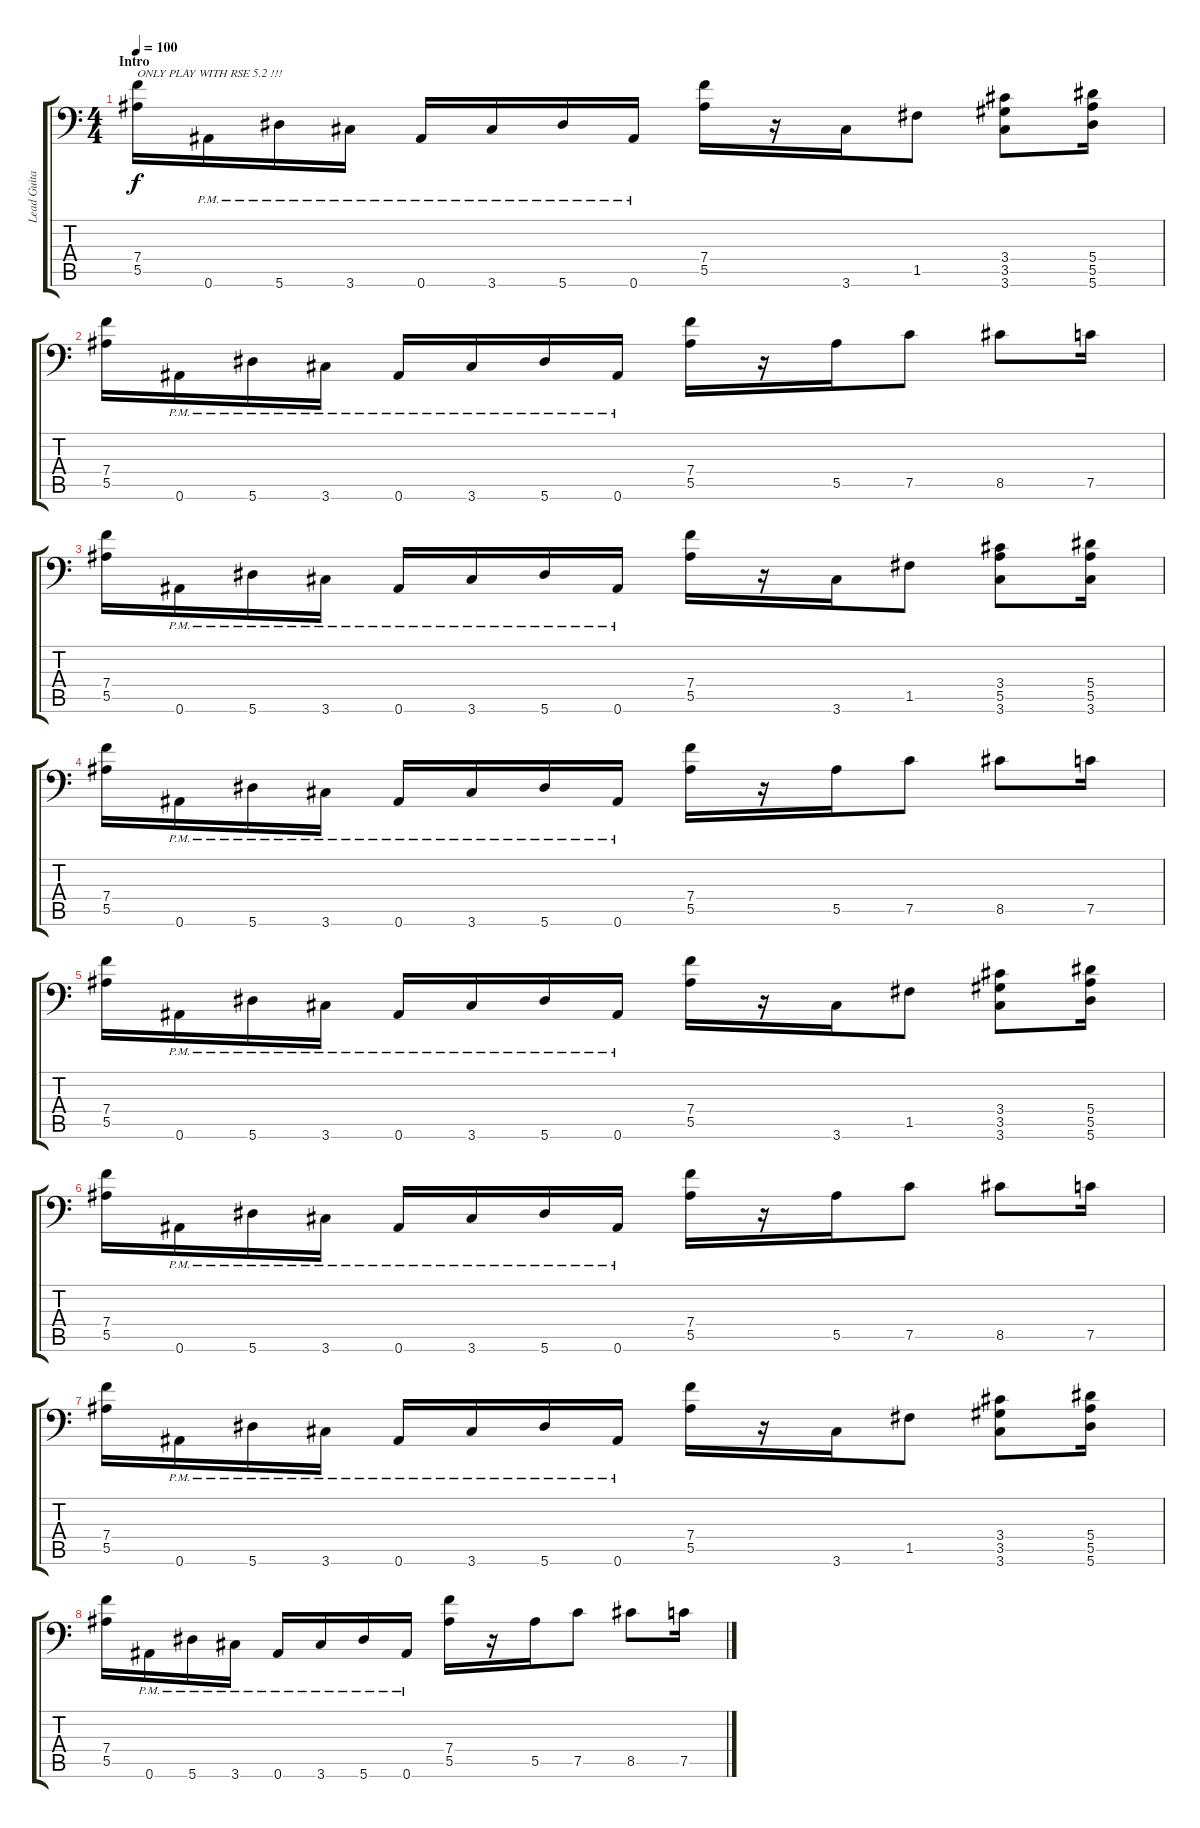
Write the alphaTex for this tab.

\track ("Lead Guitar" "Lead Guita") {instrument distortionguitar}
\staff {score tabs}
\tuning (C4 G3 Eb3 Bb2 F2 Bb1) {hide}
\ts (4 4)
\section ("" "Intro")
\tempo 100
\clef f4
\ks c
(7.4 5.5).16{txt "ONLY PLAY WITH RSE 5.2 !!!" dy f instrument distortionguitar} 0.6{pm}.16 5.6{pm}.16 3.6{pm}.16 0.6{pm}.16 3.6{pm}.16 5.6{pm}.16 0.6{pm}.16 (7.4 5.5).16 r.16 3.6.16 1.5.8 (3.4 3.5 3.6).8 (5.4 5.5 5.6).16 |
(7.4 5.5).16 0.6{pm}.16 5.6{pm}.16 3.6{pm}.16 0.6{pm}.16 3.6{pm}.16 5.6{pm}.16 0.6{pm}.16 (7.4 5.5).16 r.16 5.5.16 7.5.8 8.5.8 7.5.16 |
(7.4 5.5).16 0.6{pm}.16 5.6{pm}.16 3.6{pm}.16 0.6{pm}.16 3.6{pm}.16 5.6{pm}.16 0.6{pm}.16 (7.4 5.5).16 r.16 3.6.16 1.5.8 (3.4 5.5 3.6).8 (5.4 5.5 3.6).16 |
(7.4 5.5).16 0.6{pm}.16 5.6{pm}.16 3.6{pm}.16 0.6{pm}.16 3.6{pm}.16 5.6{pm}.16 0.6{pm}.16 (7.4 5.5).16 r.16 5.5.16 7.5.8 8.5.8 7.5.16 |
(7.4 5.5).16 0.6{pm}.16 5.6{pm}.16 3.6{pm}.16 0.6{pm}.16 3.6{pm}.16 5.6{pm}.16 0.6{pm}.16 (7.4 5.5).16 r.16 3.6.16 1.5.8 (3.4 3.5 3.6).8 (5.4 5.5 5.6).16 |
(7.4 5.5).16 0.6{pm}.16 5.6{pm}.16 3.6{pm}.16 0.6{pm}.16 3.6{pm}.16 5.6{pm}.16 0.6{pm}.16 (7.4 5.5).16 r.16 5.5.16 7.5.8 8.5.8 7.5.16 |
(7.4 5.5).16 0.6{pm}.16 5.6{pm}.16 3.6{pm}.16 0.6{pm}.16 3.6{pm}.16 5.6{pm}.16 0.6{pm}.16 (7.4 5.5).16 r.16 3.6.16 1.5.8 (3.4 3.5 3.6).8 (5.4 5.5 5.6).16 |
(7.4 5.5).16 0.6{pm}.16 5.6{pm}.16 3.6{pm}.16 0.6{pm}.16 3.6{pm}.16 5.6{pm}.16 0.6{pm}.16 (7.4 5.5).16 r.16 5.5.16 7.5.8 8.5.8 7.5.16
